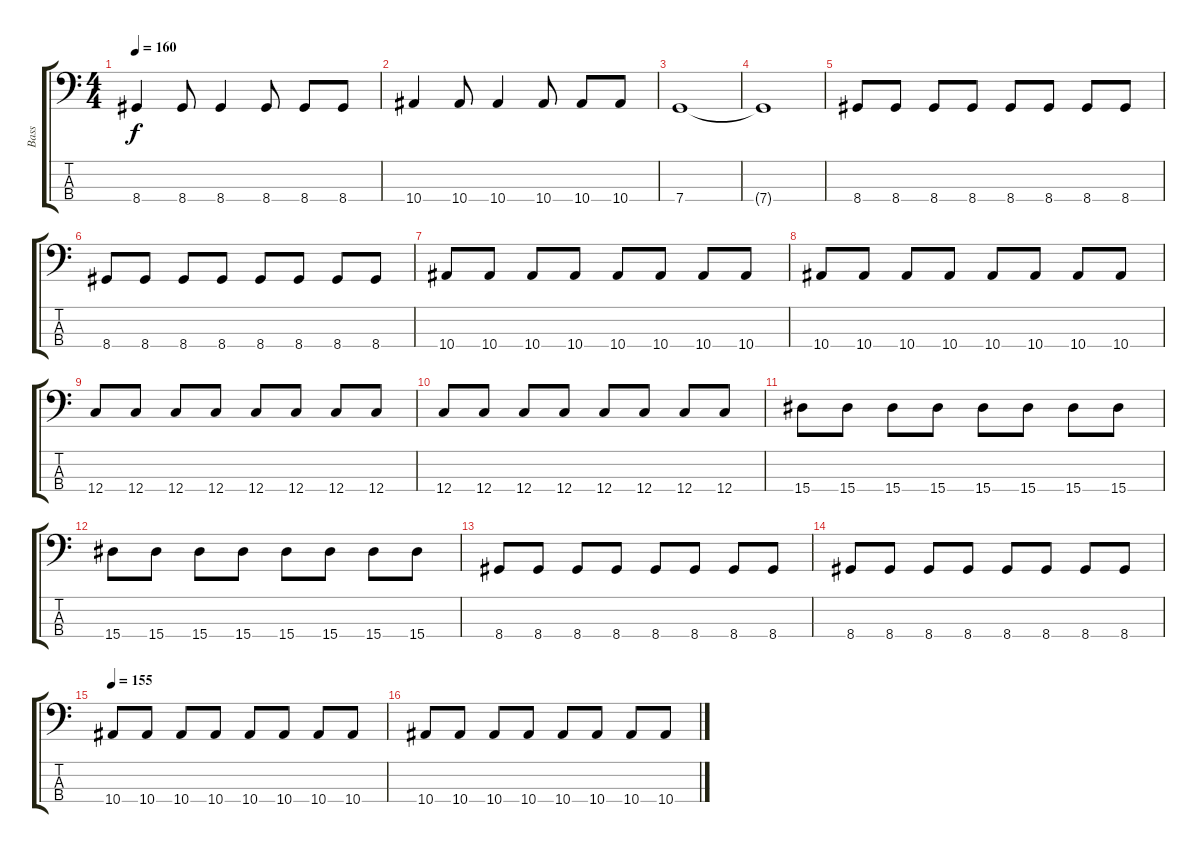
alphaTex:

\track ("Bass" "Bass") {instrument electricbasspick}
\staff {score tabs}
\tuning (F2 C2 G1 C1) {hide}
\ts (4 4)
\tempo 160
\clef f4
\ks c
8.4.4{dy f} 8.4.8 8.4.4 8.4.8 8.4.8 8.4.8 |
10.4.4 10.4.8 10.4.4 10.4.8 10.4.8 10.4.8 |
7.4.1 |
7.4{t}.1 |
\section ("" "")
8.4.8 8.4.8 8.4.8 8.4.8 8.4.8 8.4.8 8.4.8 8.4.8 |
8.4.8 8.4.8 8.4.8 8.4.8 8.4.8 8.4.8 8.4.8 8.4.8 |
10.4.8 10.4.8 10.4.8 10.4.8 10.4.8 10.4.8 10.4.8 10.4.8 |
10.4.8 10.4.8 10.4.8 10.4.8 10.4.8 10.4.8 10.4.8 10.4.8 |
12.4.8 12.4.8 12.4.8 12.4.8 12.4.8 12.4.8 12.4.8 12.4.8 |
12.4.8 12.4.8 12.4.8 12.4.8 12.4.8 12.4.8 12.4.8 12.4.8 |
15.4.8 15.4.8 15.4.8 15.4.8 15.4.8 15.4.8 15.4.8 15.4.8 |
15.4.8 15.4.8 15.4.8 15.4.8 15.4.8 15.4.8 15.4.8 15.4.8 |
8.4.8 8.4.8 8.4.8 8.4.8 8.4.8 8.4.8 8.4.8 8.4.8 |
8.4.8 8.4.8 8.4.8 8.4.8 8.4.8 8.4.8 8.4.8 8.4.8 |
\tempo 155
10.4.8 10.4.8 10.4.8 10.4.8 10.4.8 10.4.8 10.4.8 10.4.8 |
10.4.8 10.4.8 10.4.8 10.4.8 10.4.8 10.4.8 10.4.8 10.4.8
